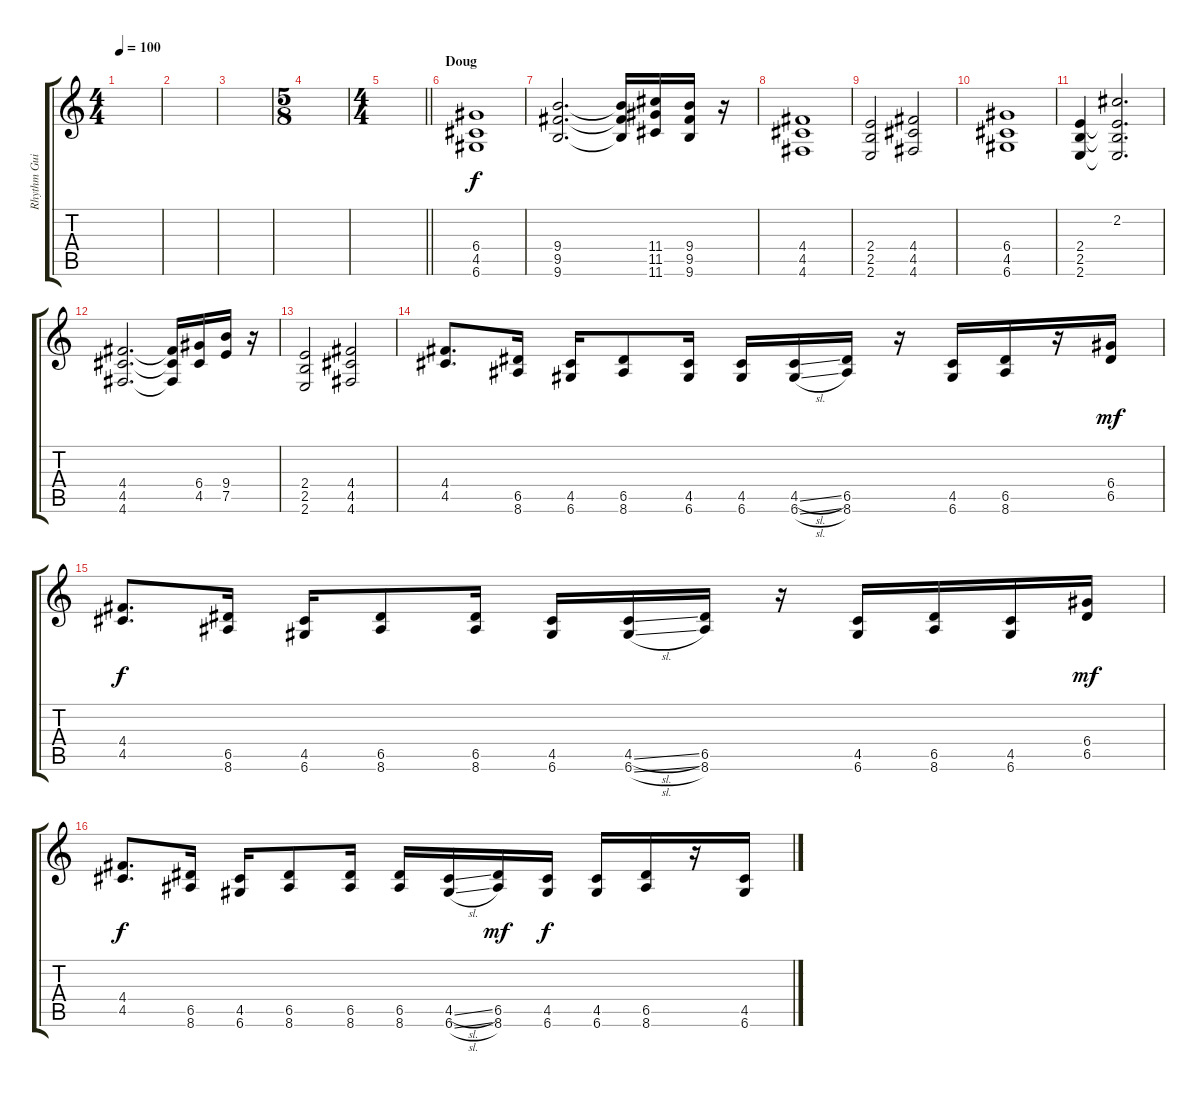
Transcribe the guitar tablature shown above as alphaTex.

\track ("Rhythm Guitar" "Rhythm Gui") {instrument overdrivenguitar}
\staff {score tabs}
\tuning (E4 B3 G3 D3 A2 D2) {hide}
\ts (4 4)
\tempo 100
\clef g2
\ks c
|
|
|
\ts (5 8)
|
\ts (4 4)
\barLineRight lightlight
|
\section ("" "Doug")
(6.4 4.5 6.6).1{volume 9 balance 15} |
(9.4 9.5 9.6).2{d} (9.4{t} 9.5{t} 9.6{t}).16 (11.4 11.5 11.6).16 (9.4 9.5 9.6).16 r.16 |
(4.4 4.5 4.6).1 |
(2.4 2.5 2.6).2 (4.4 4.5 4.6).2 |
(6.4 4.5 6.6).1 |
(2.4 2.5 2.6).4 (2.2 2.4{t} 2.5{t} 2.6{t}).2{d} |
(4.4 4.5 4.6).2{d} (4.4{t} 4.5{t} 4.6{t}).16 (6.4 4.5).16 (9.4 7.5).16 r.16 |
(2.4 2.5 2.6).2 (4.4 4.5 4.6).2 |
(4.4 4.5).8{d} (6.5 8.6).16 (4.5 6.6).16 (6.5 8.6).8 (4.5 6.6).16 (4.5 6.6).16 (4.5{sl} 6.6{sl}).16 (6.5 8.6).16 r.16 (4.5 6.6).16 (6.5 8.6).16 r.16 (6.4 6.5).16{dy mf} |
(4.4 4.5).8{d dy f} (6.5 8.6).16 (4.5 6.6).16 (6.5 8.6).8 (6.5 8.6).16 (4.5 6.6).16 (4.5{sl} 6.6{sl}).16 (6.5 8.6).16 r.16 (4.5 6.6).16 (6.5 8.6).16 (4.5 6.6).16 (6.4 6.5).16{dy mf} |
(4.4 4.5).8{d dy f} (6.5 8.6).16 (4.5 6.6).16 (6.5 8.6).8 (6.5 8.6).16 (6.5 8.6).16 (4.5{sl} 6.6{sl}).16 (6.5 8.6).16{dy mf} (4.5 6.6).16{dy f} (4.5 6.6).16 (6.5 8.6).16 r.16 (4.5 6.6).16
